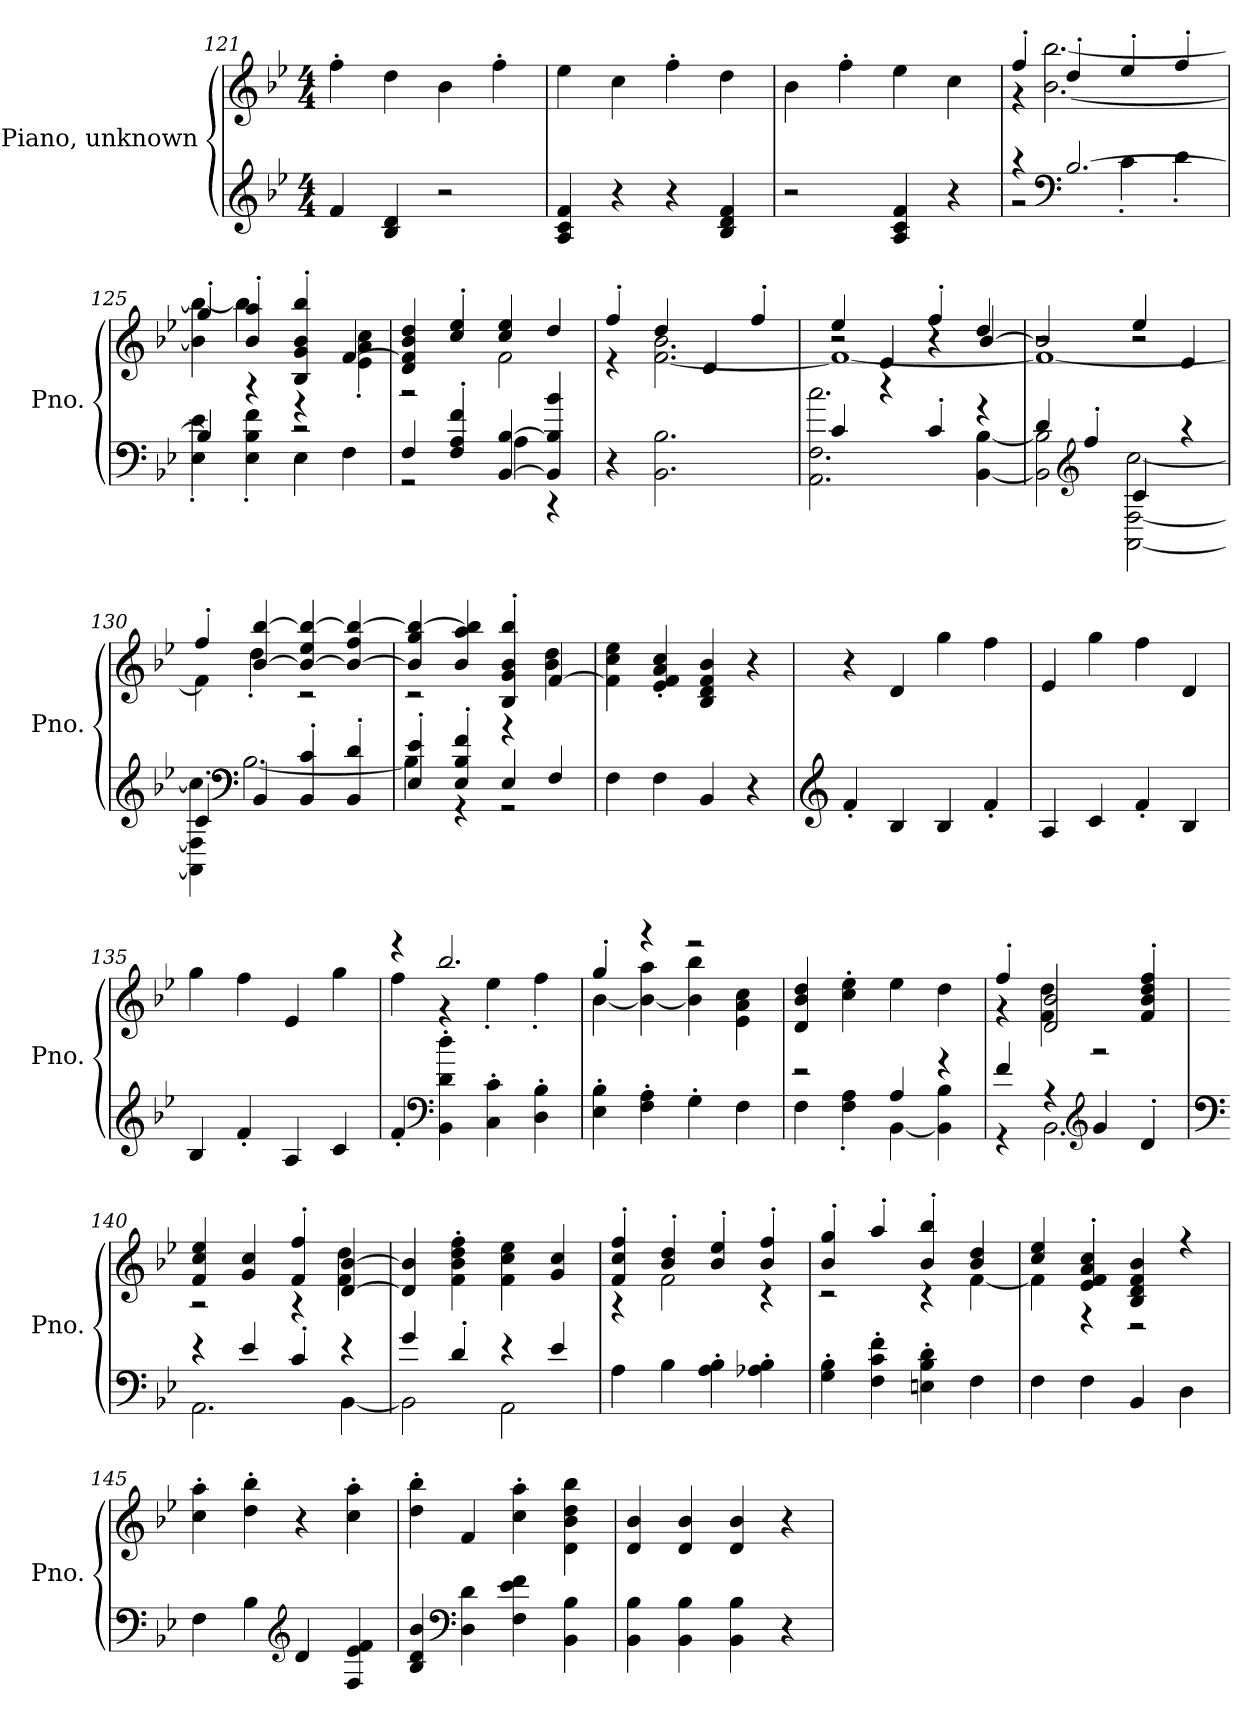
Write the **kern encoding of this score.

**kern	**kern
*part1	*part1
*staff2	*staff1
*I"Piano, unknown	*
*I'Pno.	*
*clefG2	*clefG2
*k[b-e-]	*k[b-e-]
*M4/4	*M4/4
=121	=121
4f/	4ff'\
4B-/ 4d/	4dd\
2r	4b-\
.	4ff'\
=122	=122
4A/ 4c/ 4f/	4ee-\
4r	4cc\
4r	4ff'\
4B-/ 4d/ 4f/	4dd\
=123	=123
2r	4b-\
.	4ff'\
4A/ 4c/ 4f/	4ee-\
4r	4cc\
=124	=124
*^	*^
4r	2r	4ff'/	4r
*clefF4	*	*	*
[2.B-/	.	4dd'/	[2.b-\ [2.bb-\
.	4c'\	4ee-'/	.
.	4d'\	4ff'/	.
=125	=125	=125	=125
4B-/]	4E-\' 4e-\'	4gg'/	4b-\] 4bb-\_
4r	4E-\' 4B-\' 4f\'	4b-/' 4aa/'	4bb-\]
2r	4E-\	4B-/' 4g/' 4b-/' 4bb-/'	4r
.	4F\	[4f/	4e-\' 4a\' 4cc\'
!!LO:LB:g=z	!!
=126	=126	=126	=126
4F/	2r	4d/ 4f/] 4b-/ 4dd/	2r
4F/' 4A/' 4f/'	.	4cc/' 4ee-/'	.
[4BB-/ [4B-/	4A\	4cc/ 4ee-/	2f\
4BB-/] 4B-/] 4b-/	4r	4dd/	.
*v	*v	*	*
=127	=127	=127
4r	4ff'/	4r
2.BB-\ 2.B-\	4dd/	[2.f\ 2.b-\
.	4d/	.
.	4ff'/	.
=128	=128	=128
*^	*	*^
4c/	2.AA\ 2.F\ 2.cc\	4ee-/	1f_	2r
4r	.	4e-/	.	.
4c'/	.	4ff'/	.	4r
4r	[4BB-\ [4B-\	4dd/	.	[4b-/
=129	=129	=129	=129	=129
4d/	2BB-\] 2B-\]	2r	1f_	2b-/]
*clefG2	*	*	*	*
4ff'/	.	.	.	.
4c/	[2AA\ [2F\ [2cc\	4ee-/	.	2r
4r	.	4e-/	.	.
*	*	*	*v	*v
=130	=130	=130	=130
4c'/	4AA\] 4F\] 4cc\]	4ff'/	4f\]
*clefF4	*	*	*
4BB-/	[2.B-\	[4b-/ [4bb-/	4dd'\
4BB-/' 4c/'	.	4b-/_ 4ee-/ 4bb-/_	2r
4BB-/' 4d/'	.	4b-/_ 4ff/ 4bb-/_	.
=131	=131	=131	=131
4E-/' 4e-/'	4B-\]	4b-/] 4gg/ 4bb-/_	2r
4E-/' 4B-/' 4f/'	4r	4b-/ 4aa/ 4bb-/]	.
4E-/	2r	4B-/' 4g/' 4b-/' 4bb-/'	4r
4F/	.	[4f/	4b-\ 4dd\
*v	*v	*	*
*	*v	*v
!!LO:LB:g=z
=132	=132
4F\	4f\] 4cc\ 4ee-\
4F\	4e-/' 4f/' 4a/' 4cc/'
4BB-/	4B-/ 4d/ 4f/ 4b-/
4r	4r
=133	=133
*clefG2	*
4f'/	4r
4B-/	4d/
4B-/	4gg\
4f'/	4ff\
=134	=134
4A/	4e-/
4c/	4gg\
4f'/	4ff\
4B-/	4d/
=135	=135
4B-/	4gg\
4f'/	4ff\
4A/	4e-/
4c/	4gg\
=136	=136
*	*^
4f'/	4r	4ff\
*clefF4	*	*
4BB-\' 4d\' 4dd\'	2.bb-/	4r
4C\' 4c\'	.	4ee-'\
4D\' 4B-\'	.	4ff'\
=137	=137	=137
4E-\' 4B-\'	4gg'/	[4b-\
4F\' 4A\'	4r	4b-\_ 4aa\
4G'\	2r	4b-\] 4bb-\
4F\	.	4e-\ 4a\ 4cc\
*	*v	*v
=138	=138
*^	*
2r	4F\	4d/ 4b-/ 4dd/
.	4F\' 4A\'	4cc\' 4ee-\'
4A/	[4BB-\	4ee-\
4r	4BB-\] 4B-\	4dd\
!!LO:LB:g=z
=139	=139	=139
*	*	*^
4f/	4r	4ff'/	4r
4r	2.BB-\	2d/ 2b-/	4f\ 4dd\
*clefG2	*	*	*
4g/	.	.	2r
4d'/	.	4f/' 4b-/' 4dd/' 4ff/'	.
=140	=140	=140	=140
*clefF4	*	*	*
4r	2.AA\	4f/ 4cc/ 4ee-/	2r
4e-/	.	4g/ 4cc/	.
4c'/	.	4f/' 4ff/'	4r
4r	[4BB-\	[4d/ [4b-/	4f\ 4dd\
*	*	*v	*v
=141	=141	=141
4g/	2BB-\]	4d/] 4b-/]
4d'/	.	4f\' 4b-\' 4dd\' 4ff\'
4r	2AA\	4f\ 4cc\ 4ee-\
4e-/	.	4g/ 4cc/
*v	*v	*
=142	=142
*	*^
4A\	4f/' 4cc/' 4ff/'	4r
4B-\	4b-/' 4dd/'	2f\
4A\' 4B-\'	4b-/' 4ee-/'	.
4A-X\' 4B-\'	4b-/' 4ff/'	4r
=143	=143	=143
4G\' 4B-\'	4b-/' 4gg/'	2r
4F\' 4c\' 4f\'	4aa'/	.
4En\' 4B-\' 4d\'	4b-/' 4bb-/'	4r
4F\	4b-/ 4dd/	[4f\
=144	=144	=144
4F\	4cc/ 4ee-/	4f\]
4F\	4e-/' 4f/' 4a/' 4cc/'	4r
4BB-/	4B-/ 4d/ 4f/ 4b-/	2r
4D\	4r	.
*	*v	*v
!!LO:LB:g=z
=145	=145
4F\	4cc\' 4aa\'
4B-\	4dd\' 4bb-\'
*clefG2	*
4d/	4r
4F/ 4e-/ 4f/	4cc\' 4aa\'
=146	=146
4B-/ 4d/ 4b-/	4dd\' 4bb-\'
*clefF4	*
4D\ 4d\	4f/
4F\ 4e-\ 4f\	4cc\' 4aa\'
4BB-\ 4B-\	4d\ 4b-\ 4dd\ 4bb-\
=147	=147
4BB-\ 4B-\	4d/ 4b-/
4BB-\ 4B-\	4d/ 4b-/
4BB-\ 4B-\	4d/ 4b-/
4r	4r
=	=
*-	*-
